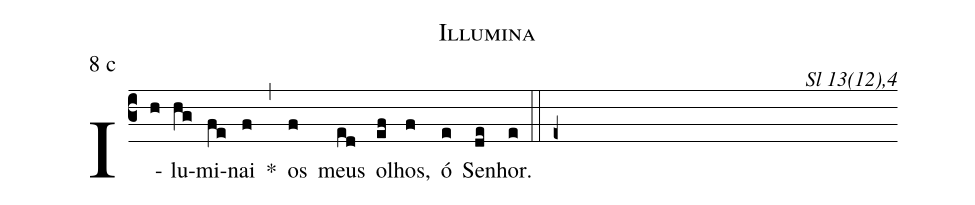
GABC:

name: Illumina;
mode: 8;
mode-differentia: c;
commentary: Sl 13(12),4;
%%
(c3)

I(h)lu(hg)mi(fe)nai(f) *(,) os(f) meus(ed) o(ef)lhos,(f) ó(e) Se(de)nhor.(e)

(::)

(e+)
